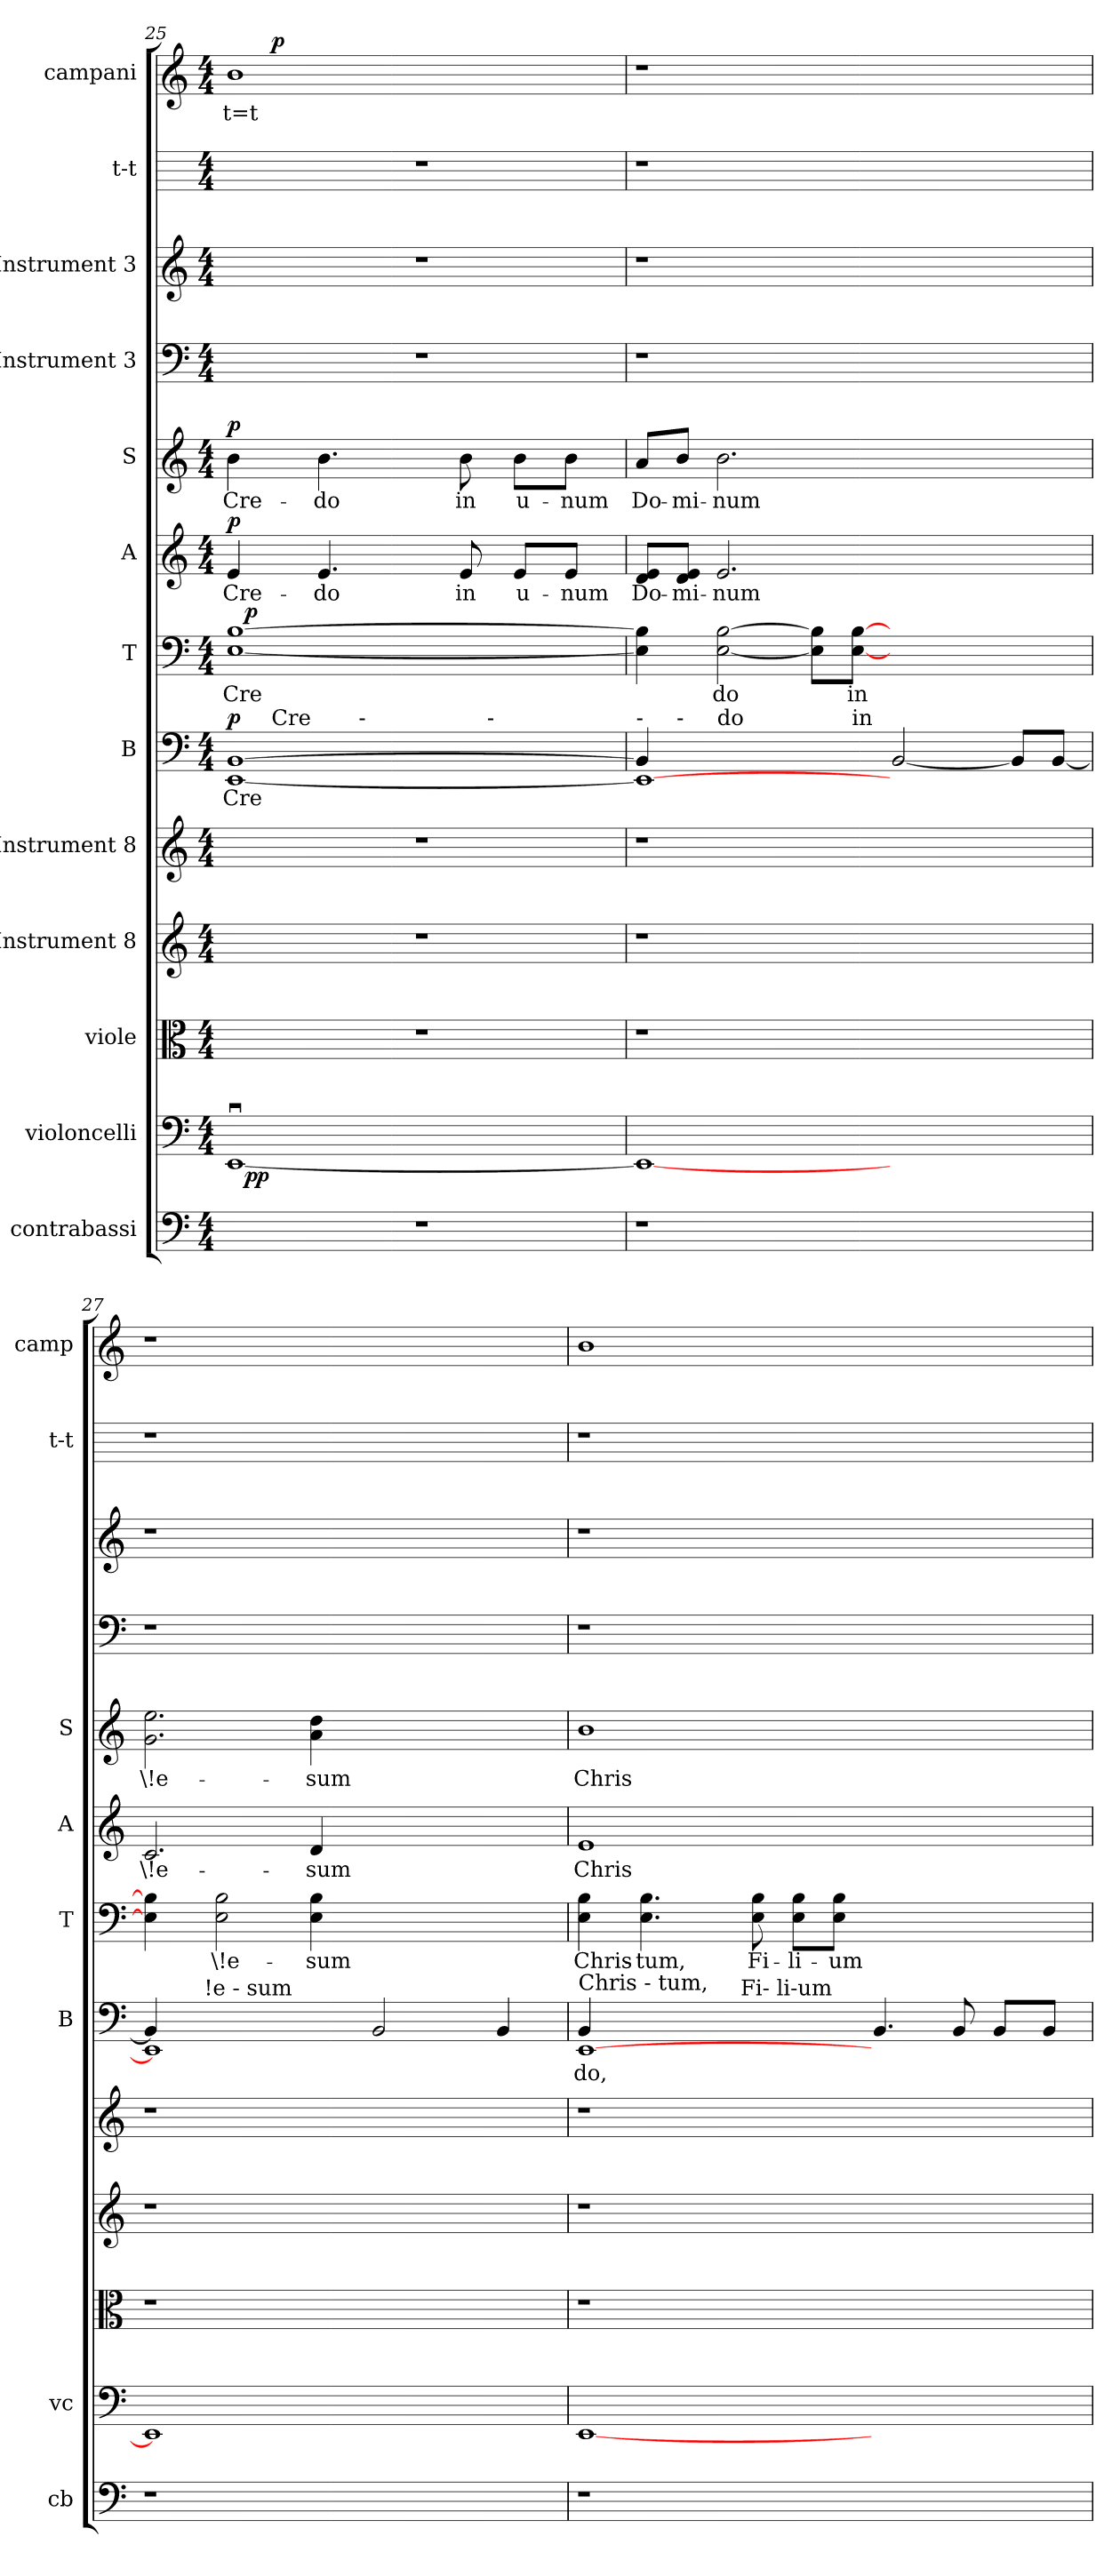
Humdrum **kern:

**kern	**kern	**dynam	**kern	**kern	**kern	**kern	**text	**dynam	**kern	**text	**dynam	**kern	**text	**dynam	**kern	**text	**dynam	**kern	**kern	**kern	**kern	**text	**dynam
*part13	*part12	*part12	*part11	*part10	*part9	*part8	*part8	*part8	*part7	*part7	*part7	*part6	*part6	*part6	*part5	*part5	*part5	*part4	*part3	*part2	*part1	*part1	*part1
*staff13	*staff12	*staff12	*staff11	*staff10	*staff9	*staff8	*staff8	*staff8	*staff7	*staff7	*staff7	*staff6	*staff6	*staff6	*staff5	*staff5	*staff5	*staff4	*staff3	*staff2	*staff1	*staff1	*staff1
*I"contrabassi	*I"violoncelli	*	*I"viole	*I"Instrument 8	*I"Instrument 8	*I"B	*	*	*I"T	*	*	*I"A	*	*	*I"S	*	*	*I"Instrument 3	*I"Instrument 3	*I"t-t	*I"campani	*	*
*I'cb	*I'vc	*	*	*	*	*I'B	*	*	*I'T	*	*	*I'A	*	*	*I'S	*	*	*	*	*I't-t	*I'camp	*	*
*clefF4	*clefF4	*	*clefC3	*clefG2	*clefG2	*clefF4	*	*	*clefF4	*	*	*clefG2	*	*	*clefG2	*	*	*clefF4	*clefG2	*	*clefG2	*	*
*ITrd7c12	*	*	*	*	*	*	*	*	*	*	*	*	*	*	*	*	*	*	*	*	*	*	*
*k[]	*k[]	*	*k[]	*k[]	*k[]	*k[]	*	*	*k[]	*	*	*k[]	*	*	*k[]	*	*	*k[]	*k[]	*k[]	*k[]	*	*
*C:	*C:	*	*C:	*C:	*C:	*C:	*	*	*C:	*	*	*C:	*	*	*C:	*	*	*C:	*C:	*C:	*C:	*	*
*M4/4	*M4/4	*	*M4/4	*M4/4	*M4/4	*M4/4	*	*	*M4/4	*	*	*M4/4	*	*	*M4/4	*	*	*M4/4	*M4/4	*M4/4	*M4/4	*	*
=25	=25	=25	=25	=25	=25	=25	=25	=25	=25	=25	=25	=25	=25	=25	=25	=25	=25	=25	=25	=25	=25	=25	=25
!	!	!	!	!	!	!	!LO:LY:b:cj	!LO:DY:a	!	!LO:LY:b:cj	!	!	!LO:LY:b	!LO:DY:a	!	!LO:LY:b	!LO:DY:a	!	!	!	!	!LO:LY:b:rj	!
*	*^	*	*	*	*	*^	*	*	*^	*	*	*	*	*	*	*	*	*	*	*	*^	*	*
*	*	*	*	*	*	*	*	*^	*	*	*	*	*	*	*	*	*	*	*	*	*	*	*	*	*	*	*
*	*	*	*	*	*	*	*	*	*^	*	*	*	*	*	*	*	*	*	*	*	*	*	*	*	*	*	*	*
1r	[<1EEu>	32ryy	.	1r	1r	1r	[>1BB [<1EE	16.ryy	4.ryy	2ryy	Cre-	p	[>1B [<1E	32ryy	Cre-	.	4e/	Cre-	p	4b\	Cre-	p	1r	1r	1r	1b	16.ryy	-t=t	.
!	!	!	!LO:DY:b	!	!	!	!	!	!	!	!	!	!	!	!	!LO:DY:a	!	!	!	!	!	!	!	!	!	!	!	!	!
.	.	2ryy	pp	.	.	.	.	.	.	.	.	.	.	2ryy	.	p	.	.	.	.	.	.	.	.	.	.	.	.	.
!	!	!	!	!	!	!	!	!LO:TX:a:t=Cre	!	!	!	!	!	!	!	!	!	!	!	!	!	!	!	!	!	!	!	!	!
!	!	!	!	!	!	!	!	!	!	!	!	!	!	!	!	!	!	!	!	!	!	!	!	!	!	!	!	!	!LO:DY:b
.	.	.	.	.	.	.	.	2ryy	.	.	.	.	.	.	.	.	.	.	.	.	.	.	.	.	.	.	2ryy	.	p
!	!	!	!	!	!	!	!	!	!	!	!	!	!	!	!	!	!	!LO:LY:b	!	!	!LO:LY:b	!	!	!	!	!	!	!	!
.	.	.	.	.	.	.	.	.	.	.	.	.	.	.	.	.	4.e/	-do	.	4.b\	-do	.	.	.	.	.	.	.	.
!	!	!	!	!	!	!	!	!	!LO:TX:a:t=-	!	!	!	!	!	!	!	!	!	!	!	!	!	!	!	!	!	!	!	!
.	.	.	.	.	.	.	.	.	2ryy	.	.	.	.	.	.	.	.	.	.	.	.	.	.	.	.	.	.	.	.
.	.	.	.	.	.	.	.	.	.	8.ryy	.	.	.	.	.	.	.	.	.	.	.	.	.	.	.	.	.	.	.
.	.	4...ryy	.	.	.	.	.	.	.	.	.	.	.	4...ryy	.	.	.	.	.	.	.	.	.	.	.	.	.	.	.
.	.	.	.	.	.	.	.	4ryy	.	.	.	.	.	.	.	.	.	.	.	.	.	.	.	.	.	.	4ryy	.	.
!	!	!	!	!	!	!	!	!	!	!	!	!	!	!	!	!	!	!LO:LY:b	!	!	!LO:LY:b	!	!	!	!	!	!	!	!
.	.	.	.	.	.	.	.	.	.	.	.	.	.	.	.	.	8e/	in	.	8b\	in	.	.	.	.	.	.	.	.
!	!	!	!	!	!	!	!	!	!	!LO:TX:a:t=-	!	!	!	!	!	!	!	!	!	!	!	!	!	!	!	!	!	!	!
.	.	.	.	.	.	.	.	.	.	4ryy	.	.	.	.	.	.	.	.	.	.	.	.	.	.	.	.	.	.	.
!	!	!	!	!	!	!	!	!	!	!	!	!	!	!	!	!	!	!LO:LY:b	!	!	!LO:LY:b	!	!	!	!	!	!	!	!
.	.	.	.	.	.	.	.	.	.	.	.	.	.	.	.	.	8e/L	u-	.	8b\L	u-	.	.	.	.	.	.	.	.
.	.	.	.	.	.	.	.	8ryy	.	.	.	.	.	.	.	.	.	.	.	.	.	.	.	.	.	.	8ryy	.	.
!	!	!	!	!	!	!	!	!	!	!	!	!	!	!	!	!	!	!LO:LY:b	!	!	!LO:LY:b	!	!	!	!	!	!	!	!
.	.	.	.	.	.	.	.	.	8ryy	.	.	.	.	.	.	.	8e/J	-num	.	8b\J	-num	.	.	.	.	.	.	.	.
.	.	.	.	.	.	.	.	.	.	16ryy	.	.	.	.	.	.	.	.	.	.	.	.	.	.	.	.	.	.	.
.	.	.	.	.	.	.	.	32ryy	.	.	.	.	.	.	.	.	.	.	.	.	.	.	.	.	.	.	32ryy	.	.
=26	=26	=26	=26	=26	=26	=26	=26	=26	=26	=26	=26	=26	=26	=26	=26	=26	=26	=26	=26	=26	=26	=26	=26	=26	=26	=26	=26	=26	=26
!	!	!	!	!	!	!	!LO:TX:a:t=-	!	!	!	!	!	!	!	!	!	!	!	!	!	!	!	!	!	!	!	!	!	!
!	!	!	!	!	!	!	!	!	!	!	!LO:LY:b:cj	!	!	!	!LO:LY:b:cj	!	!	!LO:LY:b	!	!	!LO:LY:b	!	!	!	!	!	!	!	!
*	*v	*v	*	*	*	*	*	*	*	*	*	*	*v	*v	*	*	*	*	*	*	*	*	*	*	*	*v	*v	*	*
1r	1EE_<	.	1r	1r	1r	1EE_<	4BB/]	8ryy	2..ryy	--	.	4B\] 4E\]	--	.	8d/ 8e/L	Do-	.	8a/L	Do-	.	1r	1r	1r	1r	.	.
!	!	!	!	!	!	!	!	!LO:TX:a:t=-	!	!	!	!	!	!	!	!	!	!	!	!	!	!	!	!	!	!
!	!	!	!	!	!	!	!	!	!	!	!	!	!	!	!	!LO:LY:b	!	!	!LO:LY:b	!	!	!	!	!	!	!
.	.	.	.	.	.	.	.	1ryy	.	.	.	.	.	.	8d/ 8e/J	-mi-	.	8b/J	-mi-	.	.	.	.	.	.	.
!	!	!	!	!	!	!	!LO:TX:a:t=do	!	!	!	!	!	!	!	!	!	!	!	!	!	!	!	!	!	!	!
!	!	!	!	!	!	!	!	!	!	!	!	!	!LO:LY:b:cj	!	!	!LO:LY:b	!	!	!LO:LY:b	!	!	!	!	!	!	!
.	.	.	.	.	.	.	1.ryy	.	.	.	.	[>2B\ [<2E\	-do	.	2.e/	-num	.	2.b\	-num	.	.	.	.	.	.	.
!	!	!	!	!	!	!	!	!	!	!	!	!	!LO:LY:b:cj	!	!	!	!	!	!	!	!	!	!	!	!	!
.	.	.	.	.	.	.	.	.	.	.	.	8B\] 8E\]L	.	.	.	.	.	.	.	.	.	.	.	.	.	.
!	!	!	!	!	!	!	!	!	!LO:TX:a:t=in	!	!	!	!	!	!	!	!	!	!	!	!	!	!	!	!	!
!	!	!	!	!	!	!	!	!	!	!	!	!	!LO:LY:b:cj	!	!	!	!	!	!	!	!	!	!	!	!	!
.	.	.	.	.	.	.	.	.	2..ryy	.	.	[>8B\ [<8E\J	in	.	.	.	.	.	.	.	.	.	.	.	.	.
!	!	!	!	!	!	!	!	!	!	!LO:LY:b:cj	!	!	!	!	!	!	!	!	!	!	!	!	!	!	!	!
2.ryy	2.ryy	.	2.ryy	2.ryy	2.ryy	[>2BB/	.	.	.	--	.	2.ryy	.	.	2.ryy	.	.	2.ryy	.	.	2.ryy	2.ryy	2.ryy	2.ryy	.	.
.	.	.	.	.	.	.	.	2ryy	.	.	.	.	.	.	.	.	.	.	.	.	.	.	.	.	.	.
!	!	!	!	!	!	!	!	!	!	!LO:LY:b:cj	!	!	!	!	!	!	!	!	!	!	!	!	!	!	!	!
.	.	.	.	.	.	8BB/L]	.	.	.	--	.	.	.	.	.	.	.	.	.	.	.	.	.	.	.	.
!	!	!	!	!	!	!	!	!	!	!LO:LY:b:cj	!	!	!	!	!	!	!	!	!	!	!	!	!	!	!	!
.	.	.	.	.	.	[>8BB/J	.	8ryy	.	--	.	.	.	.	.	.	.	.	.	.	.	.	.	.	.	.
=27	=27	=27	=27	=27	=27	=27	=27	=27	=27	=27	=27	=27	=27	=27	=27	=27	=27	=27	=27	=27	=27	=27	=27	=27	=27	=27
!	!	!	!	!	!	!	!	!	!	!LO:LY:b:cj	!	!	!LO:LY:b:cj	!	!	!LO:LY:b	!	!	!LO:LY:b	!	!	!	!	!	!	!
*	*	*	*	*	*	*	*	*v	*v	*	*	*	*	*	*	*	*	*	*	*	*	*	*	*	*	*
1r	1EE]	.	1r	1r	1r	1EE]	4BB/]	8...ryy	--	.	4B\] 4E\]	.	.	2.c/	\!e-	.	2.ee\ 2.g\	\!e-	.	1r	1r	1r	1r	.	.
!	!	!	!	!	!	!	!	!LO:TX:a:t=!e - sum	!	!	!	!	!	!	!	!	!	!	!	!	!	!	!	!	!
.	.	.	.	.	.	.	.	1ryy	.	.	.	.	.	.	.	.	.	.	.	.	.	.	.	.	.
!	!	!	!	!	!	!	!	!	!	!	!	!LO:LY:b:cj	!	!	!	!	!	!	!	!	!	!	!	!	!
.	.	.	.	.	.	.	1.ryy	.	.	.	2B\ 2E\	\!e-	.	.	.	.	.	.	.	.	.	.	.	.	.
!	!	!	!	!	!	!	!	!	!	!	!	!LO:LY:b:cj	!	!	!LO:LY:b	!	!	!LO:LY:b	!	!	!	!	!	!	!
.	.	.	.	.	.	.	.	.	.	.	4B\ 4E\	-sum	.	4d/	-sum	.	4dd\ 4a\	-sum	.	.	.	.	.	.	.
!	!	!	!	!	!	!	!	!	!LO:LY:b:cj	!	!	!	!	!	!	!	!	!	!	!	!	!	!	!	!
2.ryy	2.ryy	.	2.ryy	2.ryy	2.ryy	2BB/	.	.	--	.	2.ryy	.	.	2.ryy	.	.	2.ryy	.	.	2.ryy	2.ryy	2.ryy	2.ryy	.	.
.	.	.	.	.	.	.	.	2ryy	.	.	.	.	.	.	.	.	.	.	.	.	.	.	.	.	.
!	!	!	!	!	!	!	!	!	!LO:LY:b:cj	!	!	!	!	!	!	!	!	!	!	!	!	!	!	!	!
.	.	.	.	.	.	4BB/	.	.	--	.	.	.	.	.	.	.	.	.	.	.	.	.	.	.	.
.	.	.	.	.	.	.	.	64ryy	.	.	.	.	.	.	.	.	.	.	.	.	.	.	.	.	.
!!LO:PB:g=z
=28!	=28!	=28!	=28!	=28!	=28!	=28!	=28!	=28!	=28!	=28!	=28!	=28!	=28!	=28!	=28!	=28!	=28!	=28!	=28!	=28!	=28!	=28!	=28!	=28!	=28!
!	!	!	!	!	!	!LO:TX:a:t=Chris - tum,	!	!	!	!	!	!	!	!	!	!	!	!	!	!	!	!	!	!	!
!	!	!	!	!	!	!	!	!	!LO:LY:b:cj	!	!	!LO:LY:b:cj	!	!	!LO:LY:b	!	!	!LO:LY:b	!	!	!	!	!	!LO:LY:b:rj	!
1r	[<1EE	.	1r	1r	1r	[<1EE	4BB/	2ryy	-do,	.	4B\ 4E\	Chris-	.	1e	Chris-	.	1b	Chris-	.	1r	1r	1r	1b	.	.
!	!	!	!	!	!	!	!	!	!	!	!	!LO:LY:b:cj	!	!	!	!	!	!	!	!	!	!	!	!	!
.	.	.	.	.	.	.	1.ryy	.	.	.	4.B\ 4.E\	-tum,	.	.	.	.	.	.	.	.	.	.	.	.	.
.	.	.	.	.	.	.	.	16..ryy	.	.	.	.	.	.	.	.	.	.	.	.	.	.	.	.	.
!	!	!	!	!	!	!	!	!LO:TX:a:t=Fi- li-um	!	!	!	!	!	!	!	!	!	!	!	!	!	!	!	!	!
.	.	.	.	.	.	.	.	1ryy	.	.	.	.	.	.	.	.	.	.	.	.	.	.	.	.	.
!	!	!	!	!	!	!	!	!	!	!	!	!LO:LY:b:cj	!	!	!	!	!	!	!	!	!	!	!	!	!
.	.	.	.	.	.	.	.	.	.	.	8B\ 8E\	Fi-	.	.	.	.	.	.	.	.	.	.	.	.	.
!	!	!	!	!	!	!	!	!	!	!	!	!LO:LY:b:cj	!	!	!	!	!	!	!	!	!	!	!	!	!
.	.	.	.	.	.	.	.	.	.	.	8B\ 8E\L	-li-	.	.	.	.	.	.	.	.	.	.	.	.	.
!	!	!	!	!	!	!	!	!	!	!	!	!LO:LY:b:cj	!	!	!	!	!	!	!	!	!	!	!	!	!
.	.	.	.	.	.	.	.	.	.	.	8B\ 8E\J	-um	.	.	.	.	.	.	.	.	.	.	.	.	.
!	!	!	!	!	!	!	!	!	!LO:LY:b:cj	!	!	!	!	!	!	!	!	!	!	!	!	!	!	!	!
2.ryy	2.ryy	.	2.ryy	2.ryy	2.ryy	4.BB/	.	.	.	.	2.ryy	.	.	2.ryy	.	.	2.ryy	.	.	2.ryy	2.ryy	2.ryy	2.ryy	.	.
!	!	!	!	!	!	!	!	!	!LO:LY:b:cj	!	!	!	!	!	!	!	!	!	!	!	!	!	!	!	!
.	.	.	.	.	.	8BB/	.	.	.	.	.	.	.	.	.	.	.	.	.	.	.	.	.	.	.
!	!	!	!	!	!	!	!	!	!LO:LY:b:cj	!	!	!	!	!	!	!	!	!	!	!	!	!	!	!	!
.	.	.	.	.	.	8BB/L	.	.	.	.	.	.	.	.	.	.	.	.	.	.	.	.	.	.	.
.	.	.	.	.	.	.	.	8ryy	.	.	.	.	.	.	.	.	.	.	.	.	.	.	.	.	.
!	!	!	!	!	!	!	!	!	!LO:LY:b:cj	!	!	!	!	!	!	!	!	!	!	!	!	!	!	!	!
.	.	.	.	.	.	8BB/J	.	.	.	.	.	.	.	.	.	.	.	.	.	.	.	.	.	.	.
.	.	.	.	.	.	.	.	64ryy	.	.	.	.	.	.	.	.	.	.	.	.	.	.	.	.	.
*	*	*	*	*	*	*v	*v	*v	*	*	*	*	*	*	*	*	*	*	*	*	*	*	*	*	*
=	=	=	=	=	=	=	=	=	=	=	=	=	=	=	=	=	=	=	=	=	=	=	=
*-	*-	*-	*-	*-	*-	*-	*-	*-	*-	*-	*-	*-	*-	*-	*-	*-	*-	*-	*-	*-	*-	*-	*-
